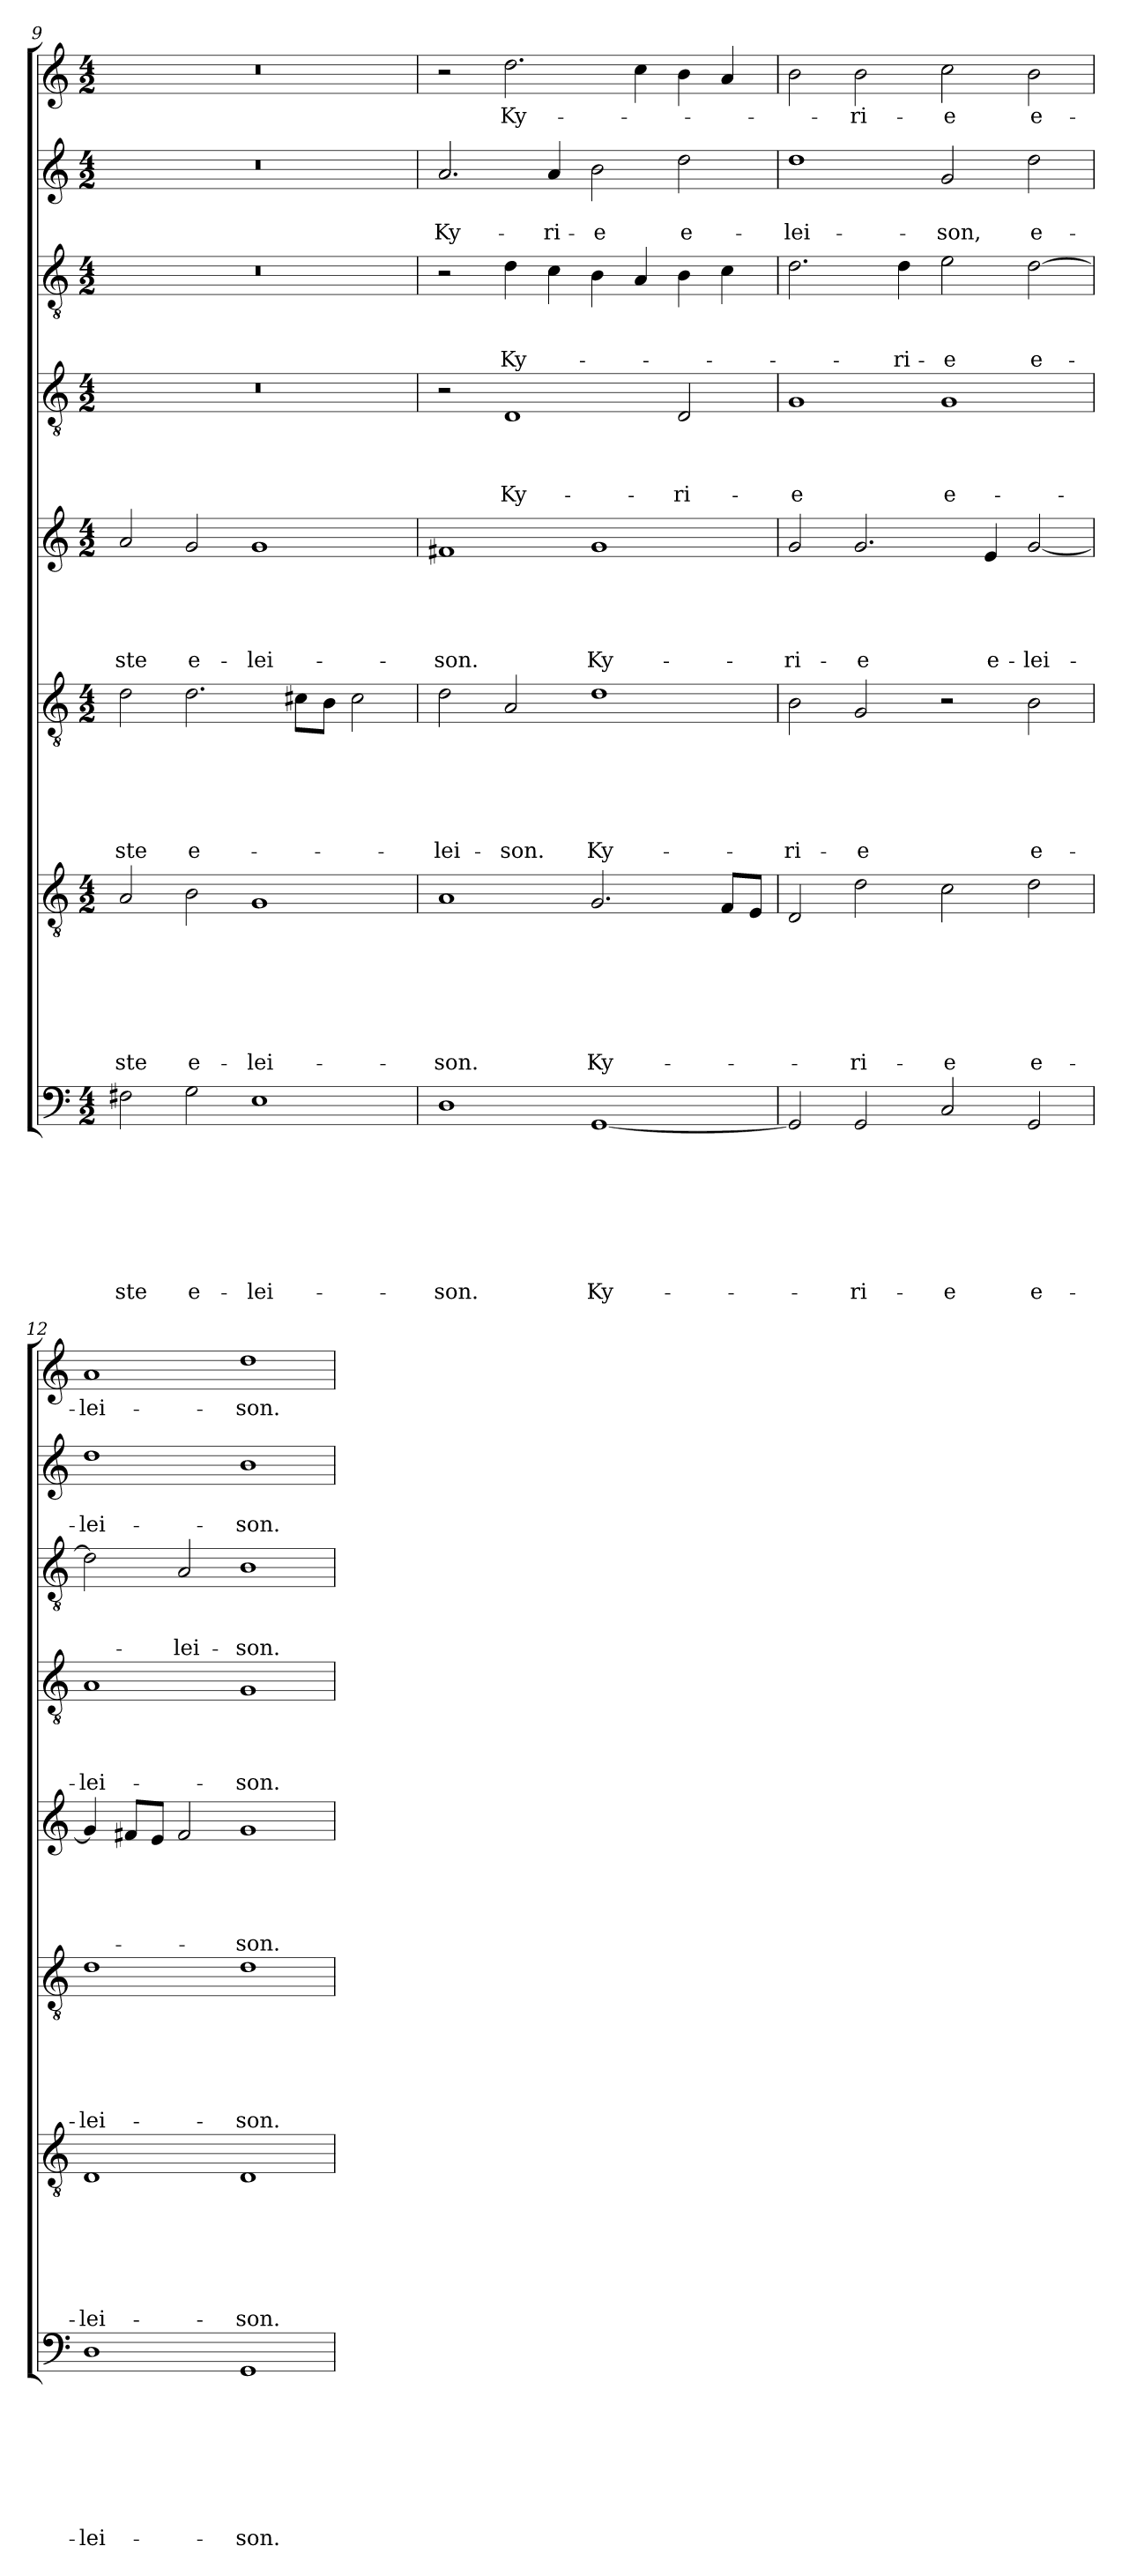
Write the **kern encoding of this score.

**kern	**text	**text	**text	**text	**text	**text	**text	**text	**kern	**text	**text	**text	**text	**text	**text	**text	**kern	**text	**text	**text	**text	**text	**text	**kern	**text	**text	**text	**text	**text	**kern	**text	**text	**text	**text	**kern	**text	**text	**text	**kern	**text	**text	**kern	**text
*part8	*part8	*part8	*part8	*part8	*part8	*part8	*part8	*part8	*part7	*part7	*part7	*part7	*part7	*part7	*part7	*part7	*part6	*part6	*part6	*part6	*part6	*part6	*part6	*part5	*part5	*part5	*part5	*part5	*part5	*part4	*part4	*part4	*part4	*part4	*part3	*part3	*part3	*part3	*part2	*part2	*part2	*part1	*part1
*staff8	*staff8	*staff8	*staff8	*staff8	*staff8	*staff8	*staff8	*staff8	*staff7	*staff7	*staff7	*staff7	*staff7	*staff7	*staff7	*staff7	*staff6	*staff6	*staff6	*staff6	*staff6	*staff6	*staff6	*staff5	*staff5	*staff5	*staff5	*staff5	*staff5	*staff4	*staff4	*staff4	*staff4	*staff4	*staff3	*staff3	*staff3	*staff3	*staff2	*staff2	*staff2	*staff1	*staff1
*clefF4	*	*	*	*	*	*	*	*	*clefGv2	*	*	*	*	*	*	*	*clefGv2	*	*	*	*	*	*	*clefG2	*	*	*	*	*	*clefGv2	*	*	*	*	*clefGv2	*	*	*	*clefG2	*	*	*clefG2	*
*k[]	*	*	*	*	*	*	*	*	*k[]	*	*	*	*	*	*	*	*k[]	*	*	*	*	*	*	*k[]	*	*	*	*	*	*k[]	*	*	*	*	*k[]	*	*	*	*k[]	*	*	*k[]	*
*C:	*	*	*	*	*	*	*	*	*C:	*	*	*	*	*	*	*	*C:	*	*	*	*	*	*	*C:	*	*	*	*	*	*C:	*	*	*	*	*C:	*	*	*	*C:	*	*	*C:	*
*M4/2	*	*	*	*	*	*	*	*	*M4/2	*	*	*	*	*	*	*	*M4/2	*	*	*	*	*	*	*M4/2	*	*	*	*	*	*M4/2	*	*	*	*	*M4/2	*	*	*	*M4/2	*	*	*M4/2	*
=9	=9	=9	=9	=9	=9	=9	=9	=9	=9	=9	=9	=9	=9	=9	=9	=9	=9	=9	=9	=9	=9	=9	=9	=9	=9	=9	=9	=9	=9	=9	=9	=9	=9	=9	=9	=9	=9	=9	=9	=9	=9	=9	=9
2F#X\	.	.	.	.	.	.	.	-ste	2A/	.	.	.	.	.	.	-ste	2d\	.	.	.	.	.	-ste	2a/	.	.	.	.	-ste	0r	.	.	.	.	0r	.	.	.	0r	.	.	0r	.
2G\	.	.	.	.	.	.	.	e-	2B\	.	.	.	.	.	.	e-	2.d\	.	.	.	.	.	e-	2g/	.	.	.	.	e-	.	.	.	.	.	.	.	.	.	.	.	.	.	.
1E	.	.	.	.	.	.	.	-lei-	1G	.	.	.	.	.	.	-lei-	.	.	.	.	.	.	.	1g	.	.	.	.	-lei-	.	.	.	.	.	.	.	.	.	.	.	.	.	.
.	.	.	.	.	.	.	.	.	.	.	.	.	.	.	.	.	8c#X\L	.	.	.	.	.	.	.	.	.	.	.	.	.	.	.	.	.	.	.	.	.	.	.	.	.	.
.	.	.	.	.	.	.	.	.	.	.	.	.	.	.	.	.	8B\J	.	.	.	.	.	.	.	.	.	.	.	.	.	.	.	.	.	.	.	.	.	.	.	.	.	.
.	.	.	.	.	.	.	.	.	.	.	.	.	.	.	.	.	2c#\	.	.	.	.	.	.	.	.	.	.	.	.	.	.	.	.	.	.	.	.	.	.	.	.	.	.
=10	=10	=10	=10	=10	=10	=10	=10	=10	=10	=10	=10	=10	=10	=10	=10	=10	=10	=10	=10	=10	=10	=10	=10	=10	=10	=10	=10	=10	=10	=10	=10	=10	=10	=10	=10	=10	=10	=10	=10	=10	=10	=10	=10
1D	.	.	.	.	.	.	.	-son.	1A	.	.	.	.	.	.	-son.	2d\	.	.	.	.	.	-lei-	1f#X	.	.	.	.	-son.	2r	.	.	.	.	2r	.	.	.	2.a/	.	Ky-	2r	.
.	.	.	.	.	.	.	.	.	.	.	.	.	.	.	.	.	2A/	.	.	.	.	.	-son.	.	.	.	.	.	.	1D	.	.	.	Ky-	4d\	.	.	Ky-	.	.	.	2.dd\	Ky-
.	.	.	.	.	.	.	.	.	.	.	.	.	.	.	.	.	.	.	.	.	.	.	.	.	.	.	.	.	.	.	.	.	.	.	4c\	.	.	.	4a/	.	-ri-	.	.
[1GG	.	.	.	.	.	.	.	Ky-	2.G/	.	.	.	.	.	.	Ky-	1d	.	.	.	.	.	Ky-	1g	.	.	.	.	Ky-	.	.	.	.	.	4B\	.	.	.	2b\	.	-e	.	.
.	.	.	.	.	.	.	.	.	.	.	.	.	.	.	.	.	.	.	.	.	.	.	.	.	.	.	.	.	.	.	.	.	.	.	4A/	.	.	.	.	.	.	4cc\	.
.	.	.	.	.	.	.	.	.	.	.	.	.	.	.	.	.	.	.	.	.	.	.	.	.	.	.	.	.	.	2D/	.	.	.	-ri-	4B\	.	.	.	2dd\	.	e-	4b\	.
.	.	.	.	.	.	.	.	.	8F/L	.	.	.	.	.	.	.	.	.	.	.	.	.	.	.	.	.	.	.	.	.	.	.	.	.	4c\	.	.	.	.	.	.	4a/	.
.	.	.	.	.	.	.	.	.	8E/J	.	.	.	.	.	.	.	.	.	.	.	.	.	.	.	.	.	.	.	.	.	.	.	.	.	.	.	.	.	.	.	.	.	.
=11	=11	=11	=11	=11	=11	=11	=11	=11	=11	=11	=11	=11	=11	=11	=11	=11	=11	=11	=11	=11	=11	=11	=11	=11	=11	=11	=11	=11	=11	=11	=11	=11	=11	=11	=11	=11	=11	=11	=11	=11	=11	=11	=11
2GG/]	.	.	.	.	.	.	.	.	2D/	.	.	.	.	.	.	.	2B\	.	.	.	.	.	-ri-	2g/	.	.	.	.	-ri-	1G	.	.	.	-e	2.d\	.	.	.	1dd	.	-lei-	2b\	.
2GG/	.	.	.	.	.	.	.	-ri-	2d\	.	.	.	.	.	.	-ri-	2G/	.	.	.	.	.	-e	2.g/	.	.	.	.	-e	.	.	.	.	.	.	.	.	.	.	.	.	2b\	-ri-
.	.	.	.	.	.	.	.	.	.	.	.	.	.	.	.	.	.	.	.	.	.	.	.	.	.	.	.	.	.	.	.	.	.	.	4d\	.	.	-ri-	.	.	.	.	.
2C/	.	.	.	.	.	.	.	-e	2c\	.	.	.	.	.	.	-e	2r	.	.	.	.	.	.	.	.	.	.	.	.	1G	.	.	.	e-	2e\	.	.	-e	2g/	.	-son,	2cc\	-e
.	.	.	.	.	.	.	.	.	.	.	.	.	.	.	.	.	.	.	.	.	.	.	.	4e/	.	.	.	.	e-	.	.	.	.	.	.	.	.	.	.	.	.	.	.
2GG/	.	.	.	.	.	.	.	e-	2d\	.	.	.	.	.	.	e-	2B\	.	.	.	.	.	e-	[2g/	.	.	.	.	-lei-	.	.	.	.	.	[2d\	.	.	e-	2dd\	.	e-	2b\	e-
=12	=12	=12	=12	=12	=12	=12	=12	=12	=12	=12	=12	=12	=12	=12	=12	=12	=12	=12	=12	=12	=12	=12	=12	=12	=12	=12	=12	=12	=12	=12	=12	=12	=12	=12	=12	=12	=12	=12	=12	=12	=12	=12	=12
1D	.	.	.	.	.	.	.	-lei-	1D	.	.	.	.	.	.	-lei-	1d	.	.	.	.	.	-lei-	4g/]	.	.	.	.	.	1A	.	.	.	-lei-	2d\]	.	.	.	1dd	.	-lei-	1a	-lei-
.	.	.	.	.	.	.	.	.	.	.	.	.	.	.	.	.	.	.	.	.	.	.	.	8f#X/L	.	.	.	.	.	.	.	.	.	.	.	.	.	.	.	.	.	.	.
.	.	.	.	.	.	.	.	.	.	.	.	.	.	.	.	.	.	.	.	.	.	.	.	8e/J	.	.	.	.	.	.	.	.	.	.	.	.	.	.	.	.	.	.	.
.	.	.	.	.	.	.	.	.	.	.	.	.	.	.	.	.	.	.	.	.	.	.	.	2f#/	.	.	.	.	.	.	.	.	.	.	2A/	.	.	-lei-	.	.	.	.	.
1GG	.	.	.	.	.	.	.	-son.	1D	.	.	.	.	.	.	-son.	1d	.	.	.	.	.	-son.	1g	.	.	.	.	-son.	1G	.	.	.	-son.	1B	.	.	-son.	1b	.	-son.	1dd	-son.
=	=	=	=	=	=	=	=	=	=	=	=	=	=	=	=	=	=	=	=	=	=	=	=	=	=	=	=	=	=	=	=	=	=	=	=	=	=	=	=	=	=	=	=
*-	*-	*-	*-	*-	*-	*-	*-	*-	*-	*-	*-	*-	*-	*-	*-	*-	*-	*-	*-	*-	*-	*-	*-	*-	*-	*-	*-	*-	*-	*-	*-	*-	*-	*-	*-	*-	*-	*-	*-	*-	*-	*-	*-
